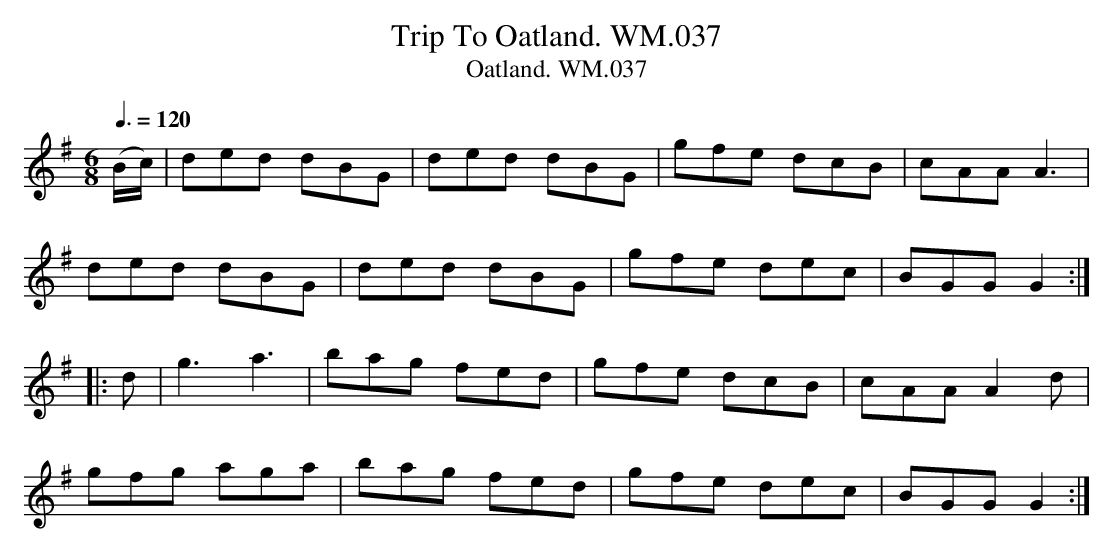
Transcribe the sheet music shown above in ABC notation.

X:1
T:Trip To Oatland. WM.037
T:Oatland. WM.037
M:6/8
L:1/8
Q:3/8=120
K:G
(B/c/)|ded dBG|ded dBG|gfe dcB|cAAA3|
ded dBG|ded dBG|gfe dec|BGGG2:|
|:d|g3a3|bag fed|gfe dcB|cAAA2d|
gfg aga|bag fed|gfe dec|BGGG2:|
